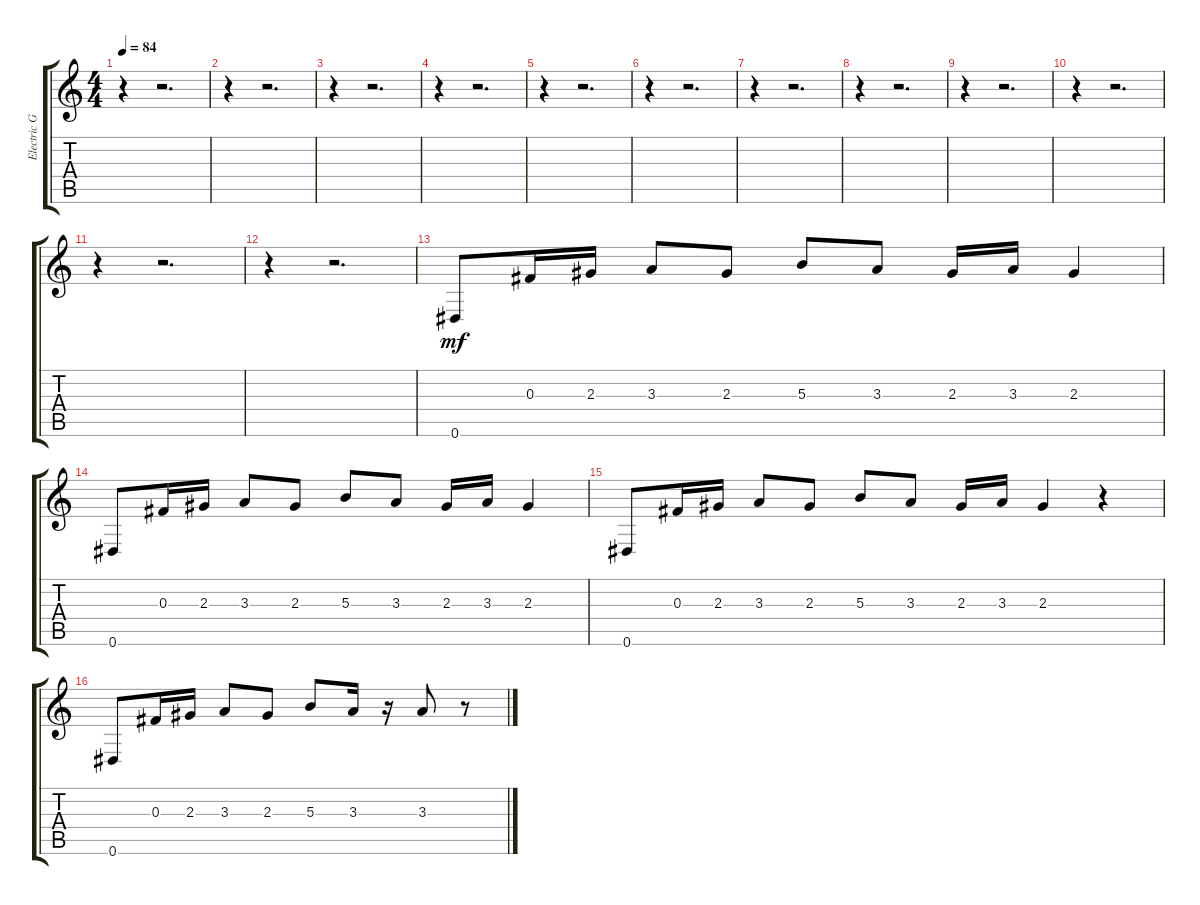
\track ("Electric Guitar" "Electric G") {instrument overdrivenguitar}
\staff {score tabs}
\tuning (Eb4 Bb3 Gb3 Db3 Ab2 Eb2) {hide}
\ts (4 4)
\tempo 84
\clef g2
\ks c
r.4{dy mf} r.2{d} |
r.4 r.2{d} |
r.4 r.2{d} |
r.4 r.2{d} |
r.4 r.2{d} |
r.4 r.2{d} |
r.4 r.2{d} |
r.4 r.2{d} |
r.4 r.2{d} |
r.4 r.2{d} |
r.4 r.2{d} |
r.4 r.2{d} |
0.6.8 0.3.16 2.3.16 3.3.8 2.3.8 5.3.8 3.3.8 2.3.16 3.3.16 2.3.4 |
0.6.8 0.3.16 2.3.16 3.3.8 2.3.8 5.3.8 3.3.8 2.3.16 3.3.16 2.3.4 |
0.6.8 0.3.16 2.3.16 3.3.8 2.3.8 5.3.8 3.3.8 2.3.16 3.3.16 2.3.4 r.4 |
0.6.8 0.3.16 2.3.16 3.3.8 2.3.8 5.3.8 3.3.16 r.16 3.3.8 r.8
